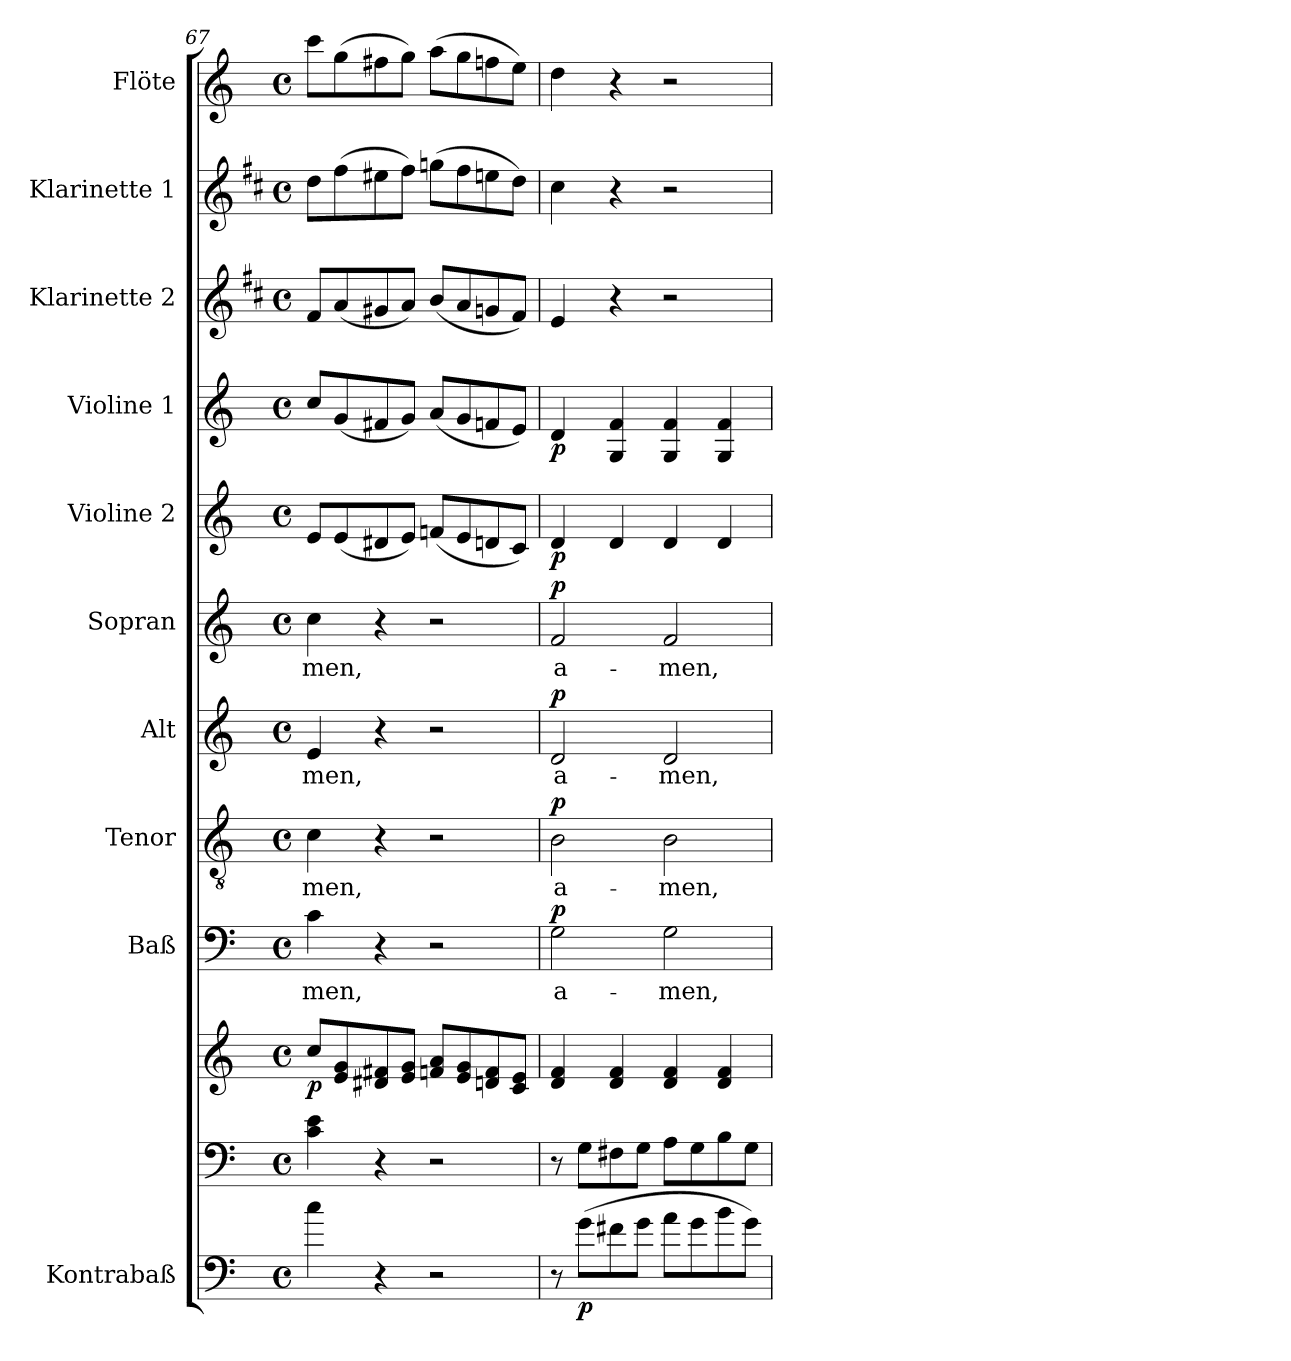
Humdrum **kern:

**kern	**dynam	**kern	**kern	**dynam	**kern	**text	**dynam	**kern	**text	**dynam	**kern	**text	**dynam	**kern	**text	**dynam	**kern	**dynam	**kern	**dynam	**kern	**kern	**kern
*part11	*part11	*part10	*part10	*part10	*part9	*part9	*part9	*part8	*part8	*part8	*part7	*part7	*part7	*part6	*part6	*part6	*part5	*part5	*part4	*part4	*part3	*part2	*part1
*staff12	*staff12	*staff11	*staff10	*staff10/11	*staff9	*staff9	*staff9	*staff8	*staff8	*staff8	*staff7	*staff7	*staff7	*staff6	*staff6	*staff6	*staff5	*staff5	*staff4	*staff4	*staff3	*staff2	*staff1
*I"Kontrabaß	*	*	*	*	*I"Baß	*	*	*I"Tenor	*	*	*I"Alt	*	*	*I"Sopran	*	*	*I"Violine 2	*	*I"Violine 1	*	*I"Klarinette 2	*I"Klarinette 1	*I"Flöte
*	*	*	*	*	*	*	*	*	*	*	*	*	*	*	*	*	*I'Vln	*	*I'Vln	*	*	*	*I'Fl
*clefF4	*	*clefF4	*clefG2	*	*clefF4	*	*	*clefGv2	*	*	*clefG2	*	*	*clefG2	*	*	*clefG2	*	*clefG2	*	*clefG2	*clefG2	*clefG2
*ITrd7c12	*	*	*	*	*	*	*	*	*	*	*	*	*	*	*	*	*	*	*	*	*ITrd1c2	*ITrd1c2	*
*k[]	*	*k[]	*k[]	*	*k[]	*	*	*k[]	*	*	*k[]	*	*	*k[]	*	*	*k[]	*	*k[]	*	*k[]	*k[]	*k[]
*C:	*	*C:	*C:	*	*C:	*	*	*C:	*	*	*C:	*	*	*C:	*	*	*C:	*	*C:	*	*C:	*C:	*C:
*M4/4	*	*M4/4	*M4/4	*	*M4/4	*	*	*M4/4	*	*	*M4/4	*	*	*M4/4	*	*	*M4/4	*	*M4/4	*	*M4/4	*M4/4	*M4/4
*met(c)	*	*met(c)	*met(c)	*	*met(c)	*	*	*met(c)	*	*	*met(c)	*	*	*met(c)	*	*	*met(c)	*	*met(c)	*	*met(c)	*met(c)	*met(c)
=67	=67	=67	=67	=67	=67	=67	=67	=67	=67	=67	=67	=67	=67	=67	=67	=67	=67	=67	=67	=67	=67	=67	=67
!	!	!	!	!LO:DY:b	!	!LO:LY:b	!	!	!LO:LY:b	!	!	!LO:LY:b	!	!	!LO:LY:b	!	!	!	!	!	!	!	!
4c\	.	4c\ 4e\	8cc/L	p	4c\	-men,	.	4c\	-men,	.	4e/	-men,	.	4cc\	-men,	.	8e/L	.	8cc/L	.	8e/L	8cc\L	8ccc\L
.	.	.	8e/ 8g/	.	.	.	.	.	.	.	.	.	.	.	.	.	(<8e/	.	(<8g/	.	(<8g/	(>8ee\	(>8gg\
4r	.	4r	8d#X/ 8f#X/	.	4r	.	.	4r	.	.	4r	.	.	4r	.	.	8d#X/	.	8f#X/	.	8f#X/	8dd#X\	8ff#X\
.	.	.	8e/ 8g/J	.	.	.	.	.	.	.	.	.	.	.	.	.	8e/J)	.	8g/J)	.	8g/J)	8ee\J)	8gg\J)
2r	.	2r	8fn/ 8a/L	.	2r	.	.	2r	.	.	2r	.	.	2r	.	.	(<8fn/L	.	(<8a/L	.	(<8a/L	(>8ffn\L	(>8aa\L
.	.	.	8e/ 8g/	.	.	.	.	.	.	.	.	.	.	.	.	.	8e/	.	8g/	.	8g/	8ee\	8gg\
.	.	.	8dn/ 8f/	.	.	.	.	.	.	.	.	.	.	.	.	.	8dn/	.	8fn/	.	8fn/	8ddn\	8ffn\
.	.	.	8c/ 8e/J	.	.	.	.	.	.	.	.	.	.	.	.	.	8c/J)	.	8e/J)	.	8e/J)	8cc\J)	8ee\J)
=68	=68	=68	=68	=68	=68	=68	=68	=68	=68	=68	=68	=68	=68	=68	=68	=68	=68	=68	=68	=68	=68	=68	=68
!	!	!	!	!	!	!LO:LY:b	!LO:DY:a	!	!LO:LY:b	!LO:DY:a	!	!LO:LY:b	!LO:DY:a	!	!LO:LY:b	!LO:DY:a	!	!LO:DY:b	!	!LO:DY:b	!	!	!
8r	.	8r	4d/ 4f/	.	2G\	a-	p	2B\	a-	p	2d/	a-	p	2f/	a-	p	4d/	p	4d/	p	4d/	4b\	4dd\
!	!LO:DY:b	!	!	!	!	!	!	!	!	!	!	!	!	!	!	!	!	!	!	!	!	!	!
(>8G\L	p	8G\L	.	.	.	.	.	.	.	.	.	.	.	.	.	.	.	.	.	.	.	.	.
8F#X\	.	8F#X\	4d/ 4f/	.	.	.	.	.	.	.	.	.	.	.	.	.	4d/	.	4G/ 4f/	.	4r	4r	4r
8G\J	.	8G\J	.	.	.	.	.	.	.	.	.	.	.	.	.	.	.	.	.	.	.	.	.
!	!	!	!	!	!	!LO:LY:b	!	!	!LO:LY:b	!	!	!LO:LY:b	!	!	!LO:LY:b	!	!	!	!	!	!	!	!
8A\L	.	8A\L	4d/ 4f/	.	2G\	-men,	.	2B\	-men,	.	2d/	-men,	.	2f/	-men,	.	4d/	.	4G/ 4f/	.	2r	2r	2r
8G\	.	8G\	.	.	.	.	.	.	.	.	.	.	.	.	.	.	.	.	.	.	.	.	.
8B\	.	8B\	4d/ 4f/	.	.	.	.	.	.	.	.	.	.	.	.	.	4d/	.	4G/ 4f/	.	.	.	.
8G\J)	.	8G\J	.	.	.	.	.	.	.	.	.	.	.	.	.	.	.	.	.	.	.	.	.
=	=	=	=	=	=	=	=	=	=	=	=	=	=	=	=	=	=	=	=	=	=	=	=
*-	*-	*-	*-	*-	*-	*-	*-	*-	*-	*-	*-	*-	*-	*-	*-	*-	*-	*-	*-	*-	*-	*-	*-
